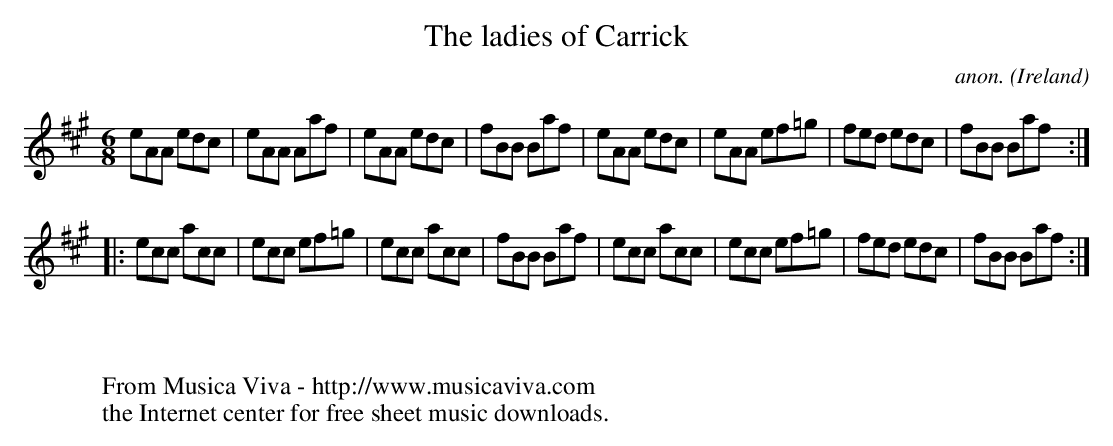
X:1
T:The ladies of Carrick
C:anon.
O:Ireland
M:6/8
L:1/8
K:A
eAA edc|eAA Aaf|eAA edc|fBB Baf|eAA edc|eAA ef=g|fed edc|fBB Baf:|
|:ecc acc|ecc ef=g|ecc acc|fBB Baf|ecc acc|ecc ef=g|fed edc|fBB Baf:|
W:
W:
W: From Musica Viva - http://www.musicaviva.com
W: the Internet center for free sheet music downloads.
